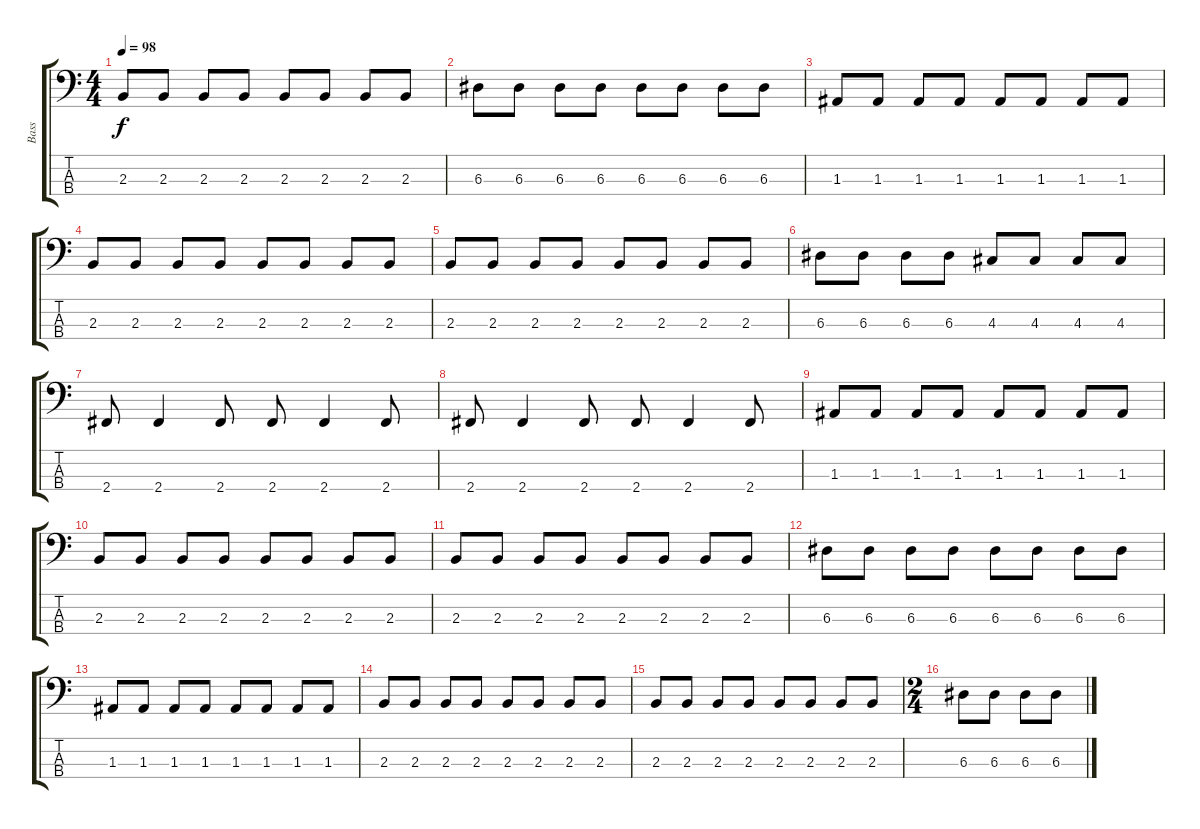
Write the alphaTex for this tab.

\track ("Bass" "Bass") {instrument acousticbass}
\staff {score tabs}
\tuning (G2 D2 A1 E1) {hide}
\ts (4 4)
\tempo 98
\clef f4
\ks c
2.3.8{dy f} 2.3.8 2.3.8 2.3.8 2.3.8 2.3.8 2.3.8 2.3.8 |
6.3.8 6.3.8 6.3.8 6.3.8 6.3.8 6.3.8 6.3.8 6.3.8 |
1.3.8 1.3.8 1.3.8 1.3.8 1.3.8 1.3.8 1.3.8 1.3.8 |
2.3.8 2.3.8 2.3.8 2.3.8 2.3.8 2.3.8 2.3.8 2.3.8 |
2.3.8 2.3.8 2.3.8 2.3.8 2.3.8 2.3.8 2.3.8 2.3.8 |
6.3.8 6.3.8 6.3.8 6.3.8 4.3.8 4.3.8 4.3.8 4.3.8 |
2.4.8 2.4.4 2.4.8 2.4.8 2.4.4 2.4.8 |
2.4.8 2.4.4 2.4.8 2.4.8 2.4.4 2.4.8 |
1.3.8 1.3.8 1.3.8 1.3.8 1.3.8 1.3.8 1.3.8 1.3.8 |
2.3.8 2.3.8 2.3.8 2.3.8 2.3.8 2.3.8 2.3.8 2.3.8 |
2.3.8 2.3.8 2.3.8 2.3.8 2.3.8 2.3.8 2.3.8 2.3.8 |
6.3.8 6.3.8 6.3.8 6.3.8 6.3.8 6.3.8 6.3.8 6.3.8 |
1.3.8 1.3.8 1.3.8 1.3.8 1.3.8 1.3.8 1.3.8 1.3.8 |
2.3.8 2.3.8 2.3.8 2.3.8 2.3.8 2.3.8 2.3.8 2.3.8 |
2.3.8 2.3.8 2.3.8 2.3.8 2.3.8 2.3.8 2.3.8 2.3.8 |
\ts (2 4)
6.3.8 6.3.8 6.3.8 6.3.8
